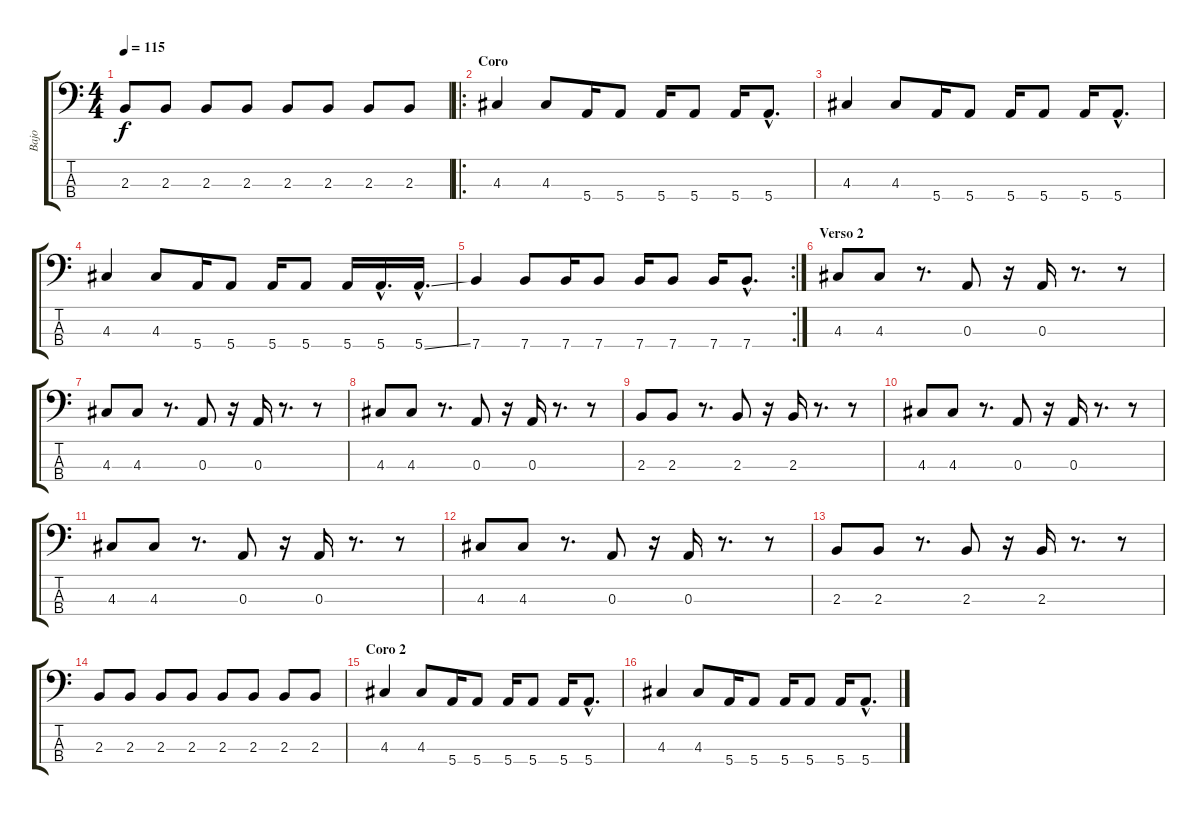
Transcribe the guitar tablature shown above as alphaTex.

\track ("Bajo" "Bajo") {instrument electricbassfinger}
\staff {score tabs}
\tuning (G2 D2 A1 E1) {hide}
\ts (4 4)
\tempo 115
\clef f4
\ks c
2.3.8{dy f volume 13} 2.3.8 2.3.8 2.3.8 2.3.8 2.3.8 2.3.8 2.3.8 |
\ro
\section ("" "Coro")
4.3.4 4.3.8 5.4.16 5.4.8 5.4.16 5.4.8 5.4.16 5.4{hac}.8{d} |
4.3.4 4.3.8 5.4.16 5.4.8 5.4.16 5.4.8 5.4.16 5.4{hac}.8{d} |
4.3.4 4.3.8 5.4.16 5.4.8 5.4.16 5.4.8 5.4.16 5.4{hac}.16{d} 5.4{ss hac}.16{d} |
\rc 2
7.4.4 7.4.8 7.4.16 7.4.8 7.4.16 7.4.8 7.4.16 7.4{hac}.8{d} |
\section ("" "Verso 2")
4.3.8{volume 9} 4.3.8 r.8{d} 0.3.8 r.16 0.3.16 r.8{d} r.8 |
4.3.8 4.3.8 r.8{d} 0.3.8 r.16 0.3.16 r.8{d} r.8 |
4.3.8 4.3.8 r.8{d} 0.3.8 r.16 0.3.16 r.8{d} r.8 |
2.3.8 2.3.8 r.8{d} 2.3.8 r.16 2.3.16 r.8{d} r.8 |
4.3.8{volume 9} 4.3.8 r.8{d} 0.3.8 r.16 0.3.16 r.8{d} r.8 |
4.3.8 4.3.8 r.8{d} 0.3.8 r.16 0.3.16 r.8{d} r.8 |
4.3.8 4.3.8 r.8{d} 0.3.8 r.16 0.3.16 r.8{d} r.8 |
2.3.8 2.3.8 r.8{d} 2.3.8 r.16 2.3.16 r.8{d} r.8 |
2.3.8{volume 13} 2.3.8 2.3.8 2.3.8 2.3.8 2.3.8 2.3.8 2.3.8 |
\section ("" "Coro 2")
4.3.4 4.3.8 5.4.16 5.4.8 5.4.16 5.4.8 5.4.16 5.4{hac}.8{d} |
4.3.4 4.3.8 5.4.16 5.4.8 5.4.16 5.4.8 5.4.16 5.4{hac}.8{d}
